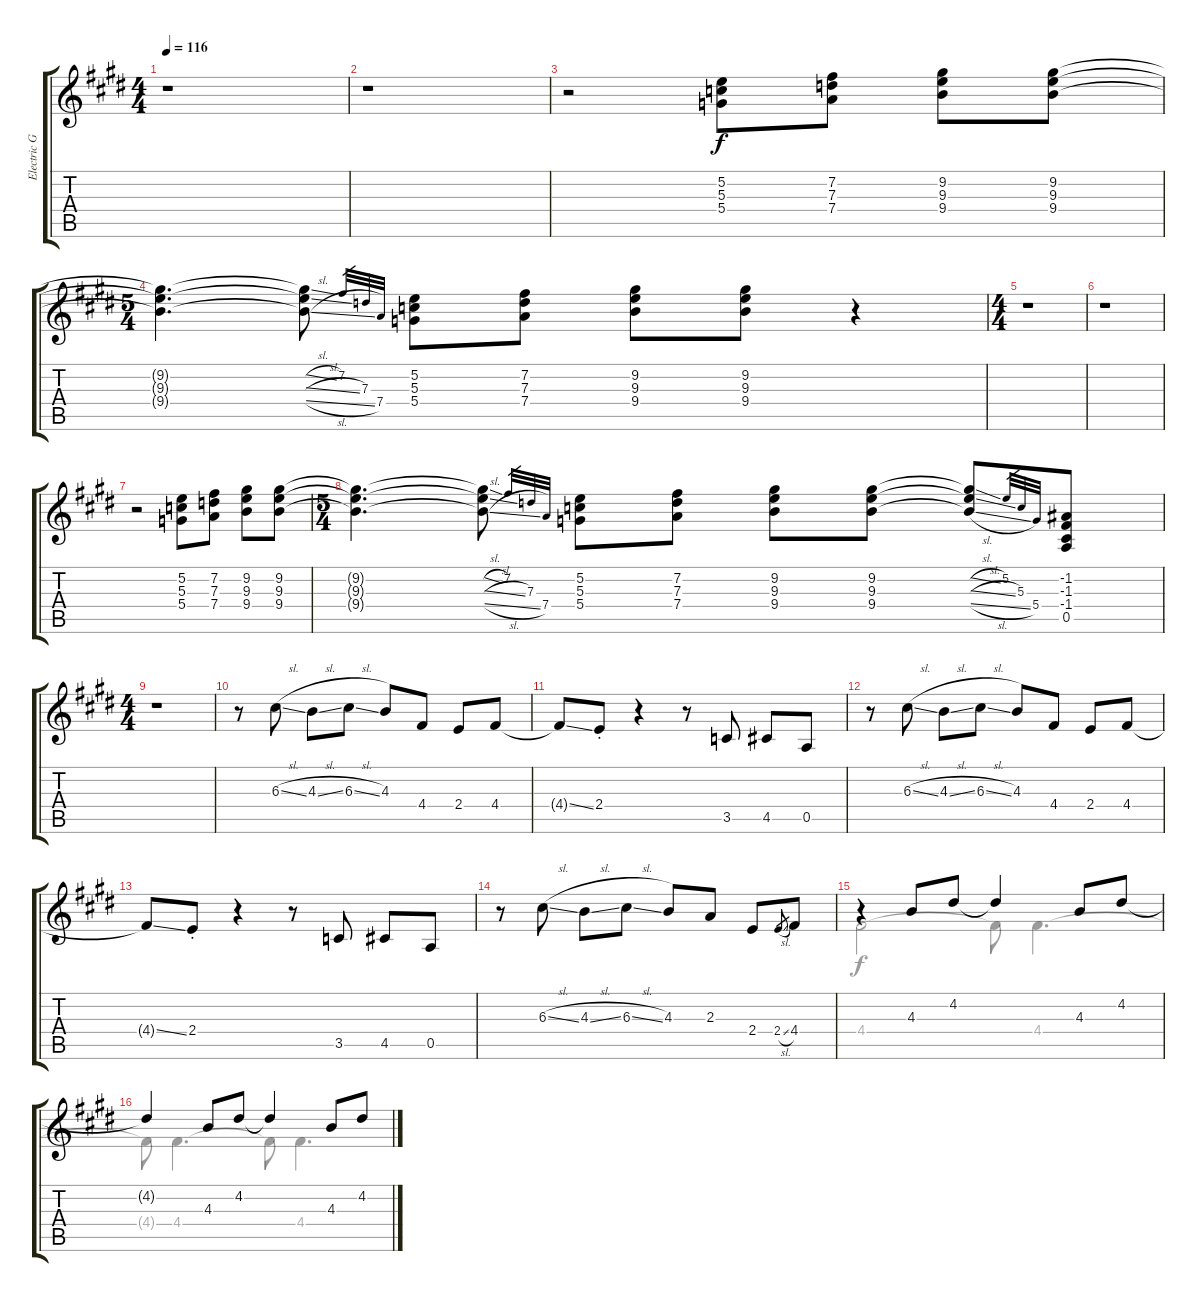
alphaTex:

\track ("Electric Guitar 4" "Electric G") {instrument overdrivenguitar}
\staff {score tabs}
\tuning (E4 B3 G3 D3 A2 E2) {hide}
\voice
\ts (4 4)
\tempo 116
\clef g2
\ks e
r.1{dy f} |
\ks c#minor
r.1 |
r.2 (5.2 5.3 5.4).8 (7.2 7.3 7.4).8 (9.2 9.3 9.4).8 (9.2 9.3 9.4).8 |
\ts (5 4)
\ks e
(9.2{t} 9.3{t} 9.4{t}).4{d} (9.2{sl t} 9.3{sl t} 9.4{sl t}).8 7.2.32{gr} 7.3.32{gr} 7.4.32{gr} (5.2 5.3 5.4).8 (7.2 7.3 7.4).8 (9.2 9.3 9.4).8 (9.2 9.3 9.4).8 r.4 |
\ts (4 4)
\ks c#minor
r.1 |
r.1 |
\ks e
r.2 (5.2 5.3 5.4).8 (7.2 7.3 7.4).8 (9.2 9.3 9.4).8 (9.2 9.3 9.4).8 |
\ts (5 4)
\ks c#minor
(9.2{t} 9.3{t} 9.4{t}).4{d} (9.2{sl t} 9.3{sl t} 9.4{sl t}).8 7.2.32{gr} 7.3.32{gr} 7.4.32{gr} (5.2 5.3 5.4).8 (7.2 7.3 7.4).8 (9.2 9.3 9.4).8 (9.2 9.3 9.4).8 (9.2{sl t} 9.3{sl t} 9.4{sl t}).8 5.2.32{gr} 5.3.32{gr} 5.4.32{gr} (-1.2 -1.3 -1.4 0.5).8 |
\ts (4 4)
r.1 |
\ks e
r.8 6.3{sl}.8 4.3{sl}.8 6.3{sl}.8 4.3.8 4.4.8 2.4.8 4.4.8 |
\ks c#minor
4.4{ss t}.8 2.4{st}.8 r.4 r.8 3.5.8 4.5.8 0.5.8 |
r.8 6.3{sl}.8 4.3{sl}.8 6.3{sl}.8 4.3.8 4.4.8 2.4.8 4.4.8 |
\ks e
4.4{ss t}.8 2.4{st}.8 r.4 r.8 3.5.8 4.5.8 0.5.8 |
\ks c#minor
r.8 6.3{sl}.8 4.3{sl}.8 6.3{sl}.8 4.3.8 2.3.8 2.4.8 2.4{sl}.8{gr} 4.4.8 |
r.4 4.3.8 4.2.8 4.2{t}.4 4.3.8 4.2.8 |
4.2{t}.4 4.3.8 4.2.8 4.2{t}.4 4.3.8 4.2.8
\voice
\clef g2
\ottava regular
\simile none
\ks e
|
\ks c#minor
|
|
\ks e
|
\ks c#minor
|
|
\ks e
|
\ks c#minor
|
|
\ks e
|
\ks c#minor
|
|
\ks e
|
\ks c#minor
|
4.4.2 4.4{t}.8 4.4.4{d} |
4.4{t}.8 4.4.4{d} 4.4{t}.8 4.4.4{d}
